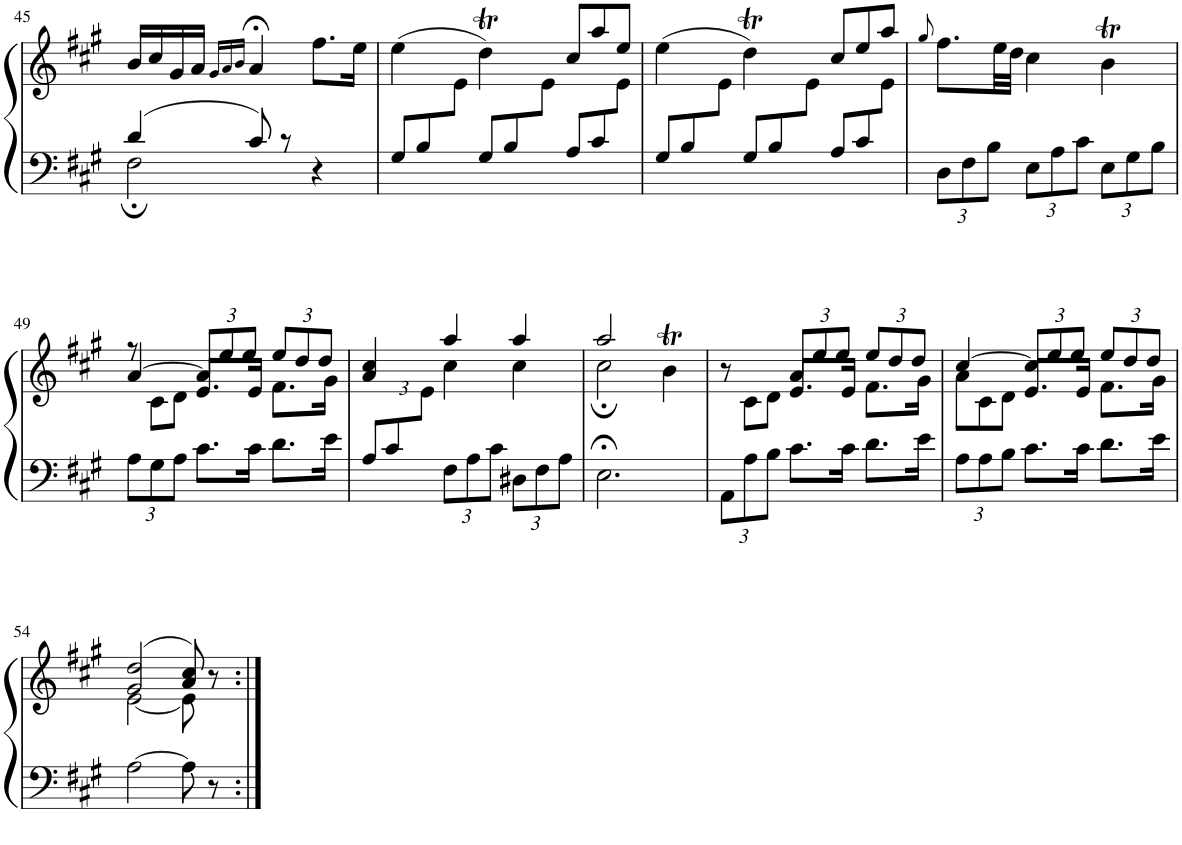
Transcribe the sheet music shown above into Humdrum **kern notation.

**kern	**kern
*part1	*part1
*staff2	*staff1
*I"Piano	*
*I'Pno.	*
!!LO:PB:g=z
*clefF4	*clefG2
*k[f#c#g#]	*k[f#c#g#]
*M3/4	*M3/4
=45	=45
*^	*
4d/	2F#;\	16b/LL
.	.	16cc#/
.	.	16g#/
.	.	16a/JJ
.	.	16qg#/LL
.	.	16qa/
.	.	16qb/JJ
8c#/	.	4a;</
8r	.	.
4r	4ryy	8.ff#\L
.	.	16ee\Jk
*v	*v	*
=46	=46
*Xbrackettup	*
*	*^
12G#/L	(4ee\	6ryy
12B/	.	.
12ryy	.	12e\J
12G#/L	4ddT\)	6ryy
12B/	.	.
12ryy	.	12e\J
*	*Xbrackettup	*
12A/L	12cc#/L	6ryy
12c#/	12aa/	.
12ryy	12ee/J	12e\J
=47	=47	=47
12G#/L	(4ee\	6ryy
12B/	.	.
12ryy	.	12e\J
12G#/L	4ddT\)	6ryy
12B/	.	.
12ryy	.	12e\J
12A/L	12cc#/L	6ryy
12c#/	12ee/	.
12ryy	12aa/J	12e\J
*	*v	*v
=48	=48
.	8qgg#/
12D\L	8.ff#\L
12F#\	.
12B\J	.
.	32ee\LL
.	32dd\JJJ
12E\L	4cc#\
12A\	.
12c#\J	.
12E\L	4bT\
12G#\	.
12B\J	.
!!LO:LB:g=z
=49	=49
*	*brackettup
*	*^
12A\L	12r	[4a/
12G#\	12c#\L	.
12A\J	12d\J	.
*	*	*Xbrackettup
8.c#\L	8.e/L	12a/L]
.	.	12ee/
.	.	12ee/J
16c#\Jk	16e/Jk	.
8.d\L	8.f#\L	12ee/L
.	.	12dd/
.	.	12dd/J
16e\Jk	16g#\Jk	.
=50	=50	=50
*	*	*^
12A/L	4a/ 4cc#/	4ryy	6ryy
12c#/	.	.	.
12ryy	.	.	12e\J
12F#\L	4aa/	4cc#\	2ryy
12A\	.	.	.
12c#\J	.	.	.
12D#X\L	4aa/	4cc#\	.
12F#\	.	.	.
12A\J	.	.	.
*	*	*v	*v
=51	=51	=51
2.E;<\	2cc#\	2aa;/
.	4bT\	4ryy
=52	=52	=52
*	*brackettup	*
12AA\L	12r	4ryy
12A\	12c#\L	.
12B\J	12d\J	.
*	*	*Xbrackettup
8.c#\L	8.e/L	12a/L
.	.	12ee/
.	.	12ee/J
16c#\Jk	16e/Jk	.
8.d\L	8.f#\L	12ee/L
.	.	12dd/
.	.	12dd/J
16e\Jk	16g#\Jk	.
=53	=53	=53
12A\L	12a\L	[4cc#/
12A\	12c#\	.
12B\J	12d\J	.
8.c#\L	8.e/L	12cc#/L]
.	.	12ee/
.	.	12ee/J
16c#\Jk	16e/Jk	.
8.d\L	8.f#\L	12ee/L
.	.	12dd/
.	.	12dd/J
16e\Jk	16g#\Jk	.
!!LO:LB:g=z	!!
=54	=54	=54
[2A\	(2g#/ 2dd/	[2e\
8A\]	8a/ 8cc#/)	8e\]
8r	8r	8ryy
*	*v	*v
=:|!	=:|!
*-	*-
